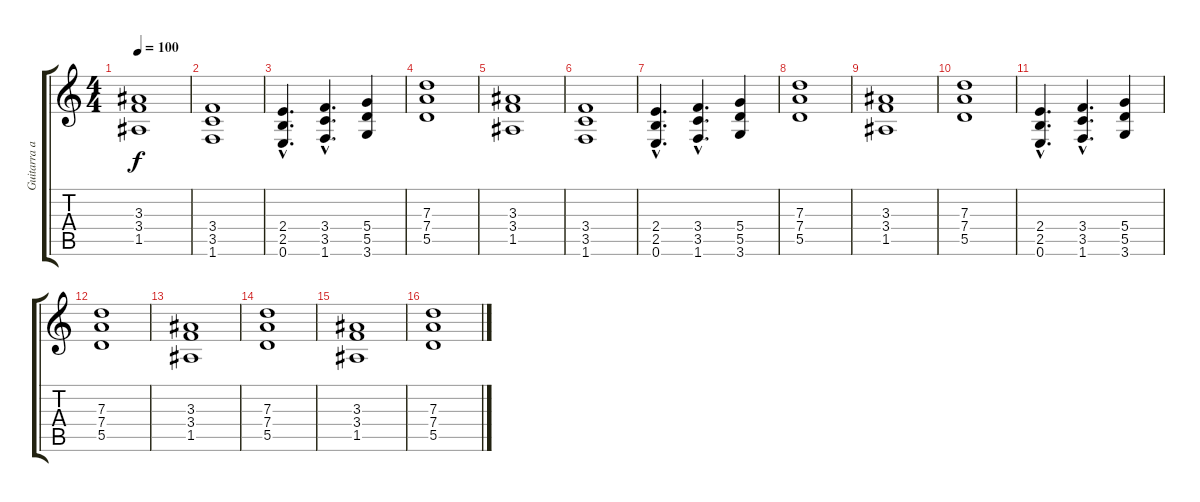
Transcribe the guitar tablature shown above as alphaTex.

\track ("Guitarra acustica" "Guitarra a") {instrument acousticguitarsteel}
\staff {score tabs}
\tuning (E4 B3 G3 D3 A2 E2) {hide}
\ts (4 4)
\tempo 100
\clef g2
\ks c
(3.3 3.4 1.5).1{dy f instrument overdrivenguitar} |
(3.4 3.5 1.6).1{instrument overdrivenguitar} |
(2.4{hac} 2.5{hac} 0.6{hac}).4{d instrument overdrivenguitar} (3.4{hac} 3.5{hac} 1.6{hac}).4{d} (5.4 5.5 3.6).4 |
(7.3 7.4 5.5).1{instrument overdrivenguitar} |
(3.3 3.4 1.5).1{instrument overdrivenguitar} |
(3.4 3.5 1.6).1{instrument overdrivenguitar} |
(2.4{hac} 2.5{hac} 0.6{hac}).4{d instrument overdrivenguitar} (3.4{hac} 3.5{hac} 1.6{hac}).4{d} (5.4 5.5 3.6).4 |
(7.3 7.4 5.5).1{instrument overdrivenguitar} |
(3.3 3.4 1.5).1{instrument overdrivenguitar} |
(7.3 7.4 5.5).1{instrument overdrivenguitar} |
(2.4{hac} 2.5{hac} 0.6{hac}).4{d instrument overdrivenguitar} (3.4{hac} 3.5{hac} 1.6{hac}).4{d} (5.4 5.5 3.6).4 |
(7.3 7.4 5.5).1{instrument overdrivenguitar} |
(3.3 3.4 1.5).1{instrument overdrivenguitar} |
(7.3 7.4 5.5).1{instrument overdrivenguitar} |
(3.3 3.4 1.5).1{instrument overdrivenguitar} |
(7.3 7.4 5.5).1{instrument overdrivenguitar}
